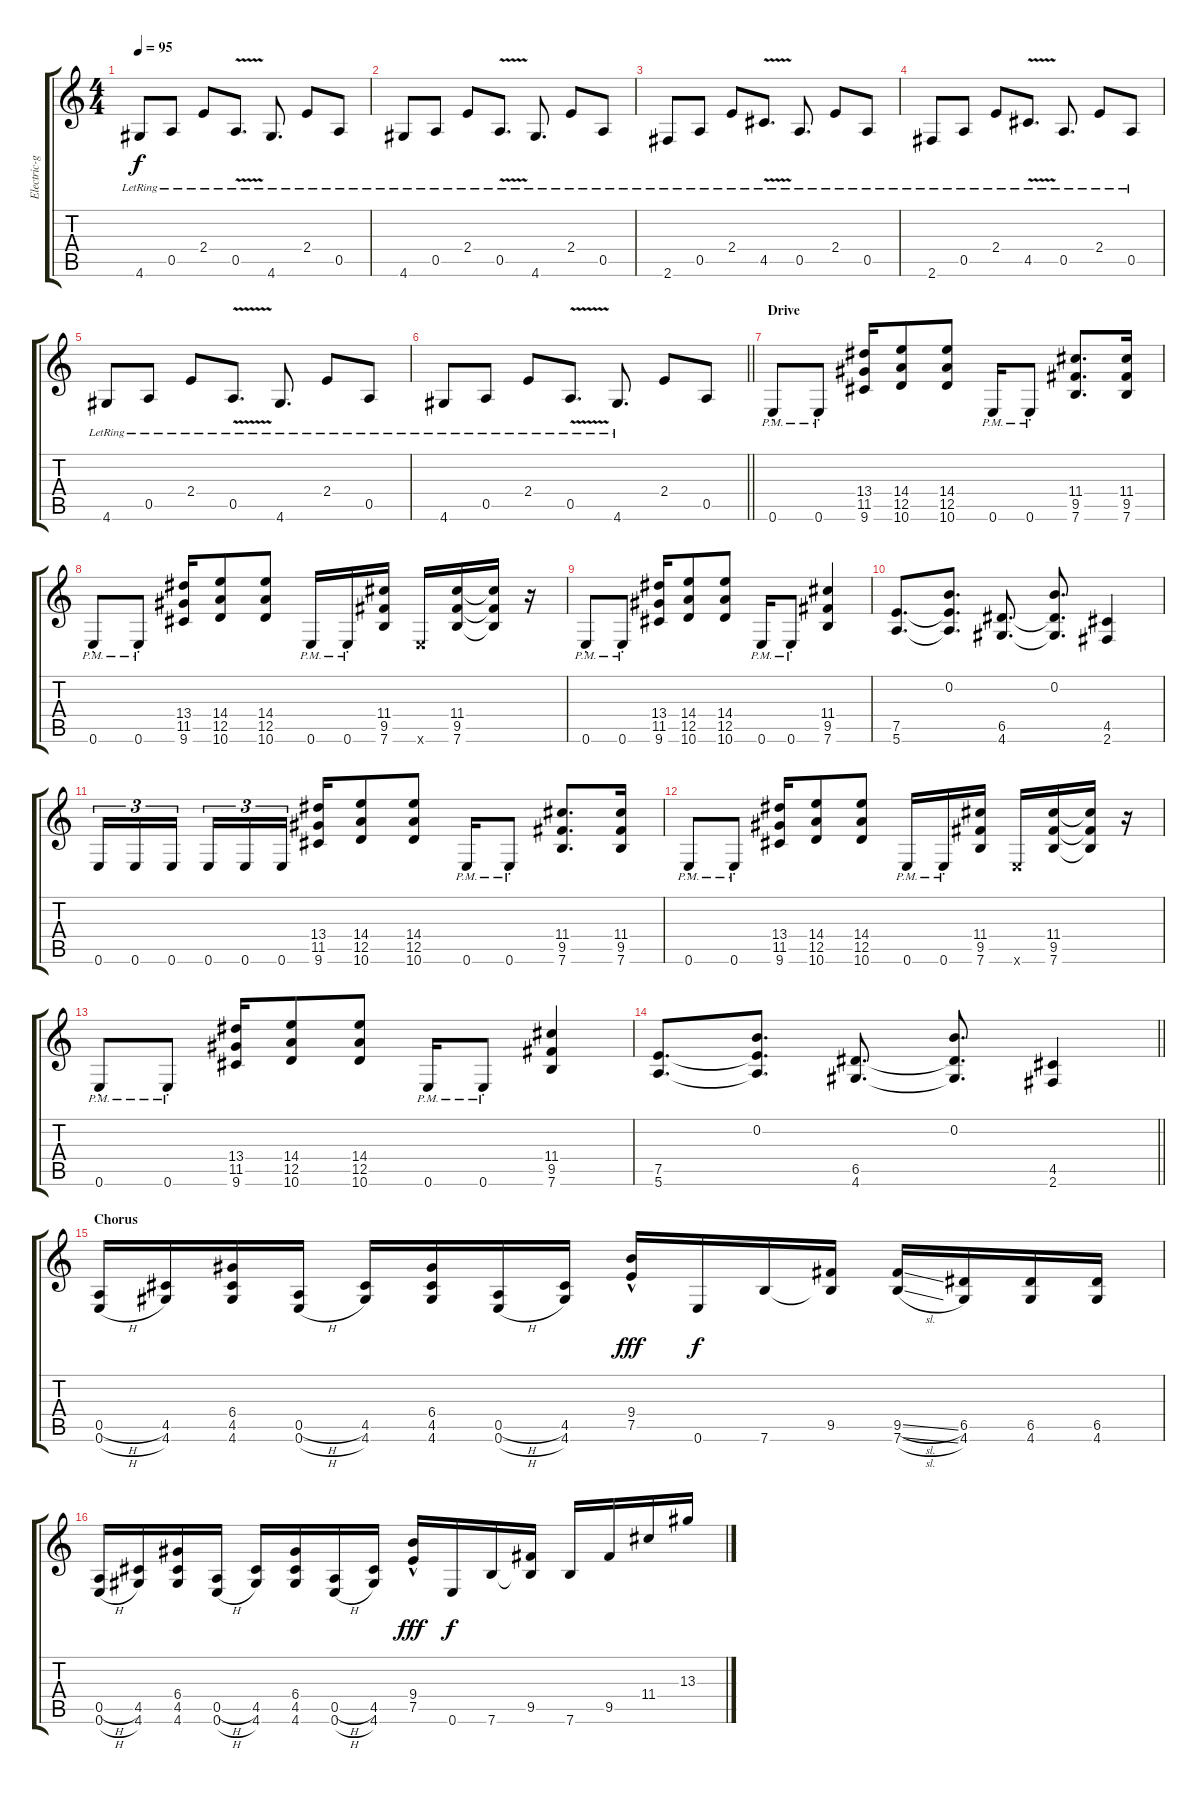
\track ("Electric-guitar" "Electric-g") {instrument distortionguitar}
\staff {score tabs}
\tuning (E4 B3 G3 D3 A2 E2) {hide}
\ts (4 4)
\tempo 95
\clef g2
\ks c
4.6{lr}.8{dy f} 0.5{lr}.8 2.4{lr}.8 0.5{v lr}.8{d} 4.6{lr}.8{d} 2.4{lr}.8 0.5{lr}.8 |
4.6{lr}.8 0.5{lr}.8 2.4{lr}.8 0.5{v lr}.8{d} 4.6{lr}.8{d} 2.4{lr}.8 0.5{lr}.8 |
2.6{lr}.8 0.5{lr}.8 2.4{lr}.8 4.5{v lr}.8{d} 0.5{lr}.8{d} 2.4{lr}.8 0.5{lr}.8 |
2.6{lr}.8 0.5{lr}.8 2.4{lr}.8 4.5{v lr}.8{d} 0.5{lr}.8{d} 2.4{lr}.8 0.5{lr}.8 |
4.6{lr}.8 0.5{lr}.8 2.4{lr}.8 0.5{v lr}.8{d} 4.6{lr}.8{d} 2.4{lr}.8 0.5{lr}.8 |
\barLineRight lightlight
4.6{lr}.8 0.5{lr}.8 2.4{lr}.8 0.5{v lr}.8{d} 4.6{lr}.8{d} 2.4.8 0.5.8 |
\section ("" "Drive")
0.6{pm st}.8{instrument distortionguitar} 0.6{pm st}.8 (13.4 11.5 9.6).16 (14.4 12.5 10.6).8 (14.4 12.5 10.6).8 0.6{pm}.16 0.6{pm st}.8 (11.4 9.5 7.6).8{d} (11.4 9.5 7.6).16 |
0.6{pm st}.8 0.6{pm st}.8 (13.4 11.5 9.6).16 (14.4 12.5 10.6).8 (14.4 12.5 10.6).8 0.6{pm}.16 0.6{pm st}.16 (11.4 9.5 7.6).16 0.6{x}.16 (11.4 9.5 7.6).16 (11.4{t} 9.5{t} 7.6{t}).16 r.16 |
0.6{pm st}.8 0.6{pm st}.8 (13.4 11.5 9.6).16 (14.4 12.5 10.6).8 (14.4 12.5 10.6).8 0.6{pm}.16 0.6{pm st}.8 (11.4 9.5 7.6).4 |
(7.5 5.6).8{d} (0.2 7.5{t} 5.6{t}).8{d} (6.5 4.6).8{d} (0.2 6.5{t} 4.6{t}).8{d} (4.5 2.6).4 |
0.6.16{tu (3 2)} 0.6.16{tu (3 2)} 0.6.16{tu (3 2) beam splitsecondary} 0.6.16{tu (3 2)} 0.6.16{tu (3 2)} 0.6.16{tu (3 2)} (13.4 11.5 9.6).16 (14.4 12.5 10.6).8 (14.4 12.5 10.6).8 0.6{pm}.16 0.6{pm st}.8 (11.4 9.5 7.6).8{d} (11.4 9.5 7.6).16 |
0.6{pm st}.8 0.6{pm st}.8 (13.4 11.5 9.6).16 (14.4 12.5 10.6).8 (14.4 12.5 10.6).8 0.6{pm}.16 0.6{pm st}.16 (11.4 9.5 7.6).16 0.6{x}.16 (11.4 9.5 7.6).16 (11.4{t} 9.5{t} 7.6{t}).16 r.16 |
0.6{pm st}.8 0.6{pm st}.8 (13.4 11.5 9.6).16 (14.4 12.5 10.6).8 (14.4 12.5 10.6).8 0.6{pm}.16 0.6{pm st}.8 (11.4 9.5 7.6).4 |
\barLineRight lightlight
(7.5 5.6).8{d} (0.2 7.5{t} 5.6{t}).8{d} (6.5 4.6).8{d} (0.2 6.5{t} 4.6{t}).8{d} (4.5 2.6).4 |
\section ("" "Chorus")
(0.5{h} 0.6{h}).16 (4.5 4.6).16 (6.4 4.5 4.6).16 (0.5{h} 0.6{h}).16 (4.5 4.6).16 (6.4 4.5 4.6).16 (0.5{h} 0.6{h}).16 (4.5 4.6).16 (9.4{hac} 7.5).16{dy fff} 0.6.16{dy f} 7.6.16 (9.5 7.6{t}).16 (9.5{sl} 7.6{sl}).16 (6.5 4.6).16 (6.5 4.6).16 (6.5 4.6).16 |
(0.5{h} 0.6{h}).16 (4.5 4.6).16 (6.4 4.5 4.6).16 (0.5{h} 0.6{h}).16 (4.5 4.6).16 (6.4 4.5 4.6).16 (0.5{h} 0.6{h}).16 (4.5 4.6).16 (9.4{hac} 7.5).16{dy fff} 0.6.16{dy f} 7.6.16 (9.5 7.6{t}).16 7.6.16 9.5.16 11.4.16 13.3.16
